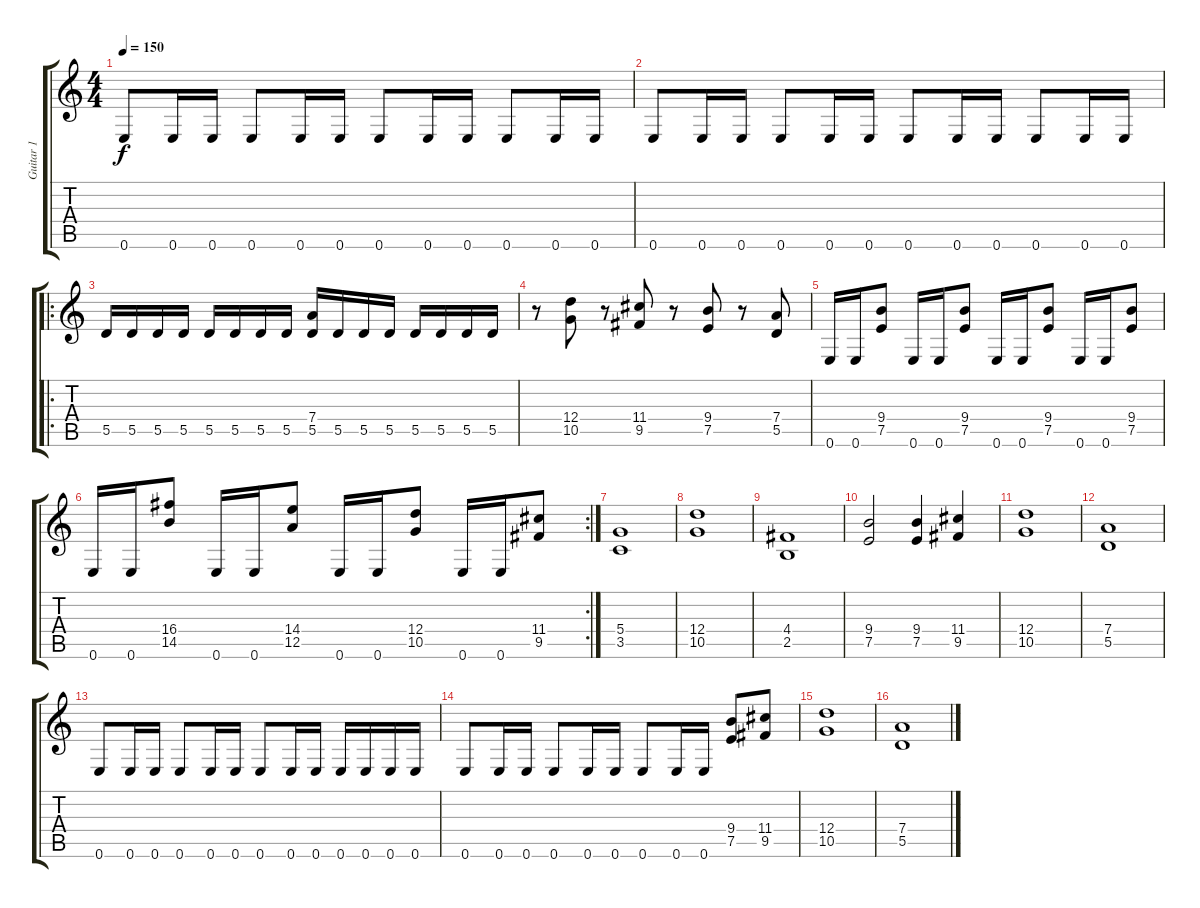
\track ("Guitar 1" "Guitar 1") {instrument distortionguitar}
\staff {score tabs}
\tuning (E4 B3 G3 D3 A2 E2) {hide}
\ts (4 4)
\tempo 150
\clef g2
\ks c
0.6.8{dy f} 0.6.16 0.6.16 0.6.8 0.6.16 0.6.16 0.6.8 0.6.16 0.6.16 0.6.8 0.6.16 0.6.16 |
0.6.8 0.6.16 0.6.16 0.6.8 0.6.16 0.6.16 0.6.8 0.6.16 0.6.16 0.6.8 0.6.16 0.6.16 |
\ro
5.5.16 5.5.16 5.5.16 5.5.16 5.5.16 5.5.16 5.5.16 5.5.16 (7.4 5.5).16 5.5.16 5.5.16 5.5.16 5.5.16 5.5.16 5.5.16 5.5.16 |
r.8 (12.4 10.5).8 r.8 (11.4 9.5).8 r.8 (9.4 7.5).8 r.8 (7.4 5.5).8 |
0.6.16 0.6.16 (9.4 7.5).8 0.6.16 0.6.16 (9.4 7.5).8 0.6.16 0.6.16 (9.4 7.5).8 0.6.16 0.6.16 (9.4 7.5).8 |
\rc 2
0.6.16 0.6.16 (16.4 14.5).8 0.6.16 0.6.16 (14.4 12.5).8 0.6.16 0.6.16 (12.4 10.5).8 0.6.16 0.6.16 (11.4 9.5).8 |
(5.4 3.5).1 |
(12.4 10.5).1 |
(4.4 2.5).1 |
(9.4 7.5).2 (9.4 7.5).4 (11.4 9.5).4 |
(12.4 10.5).1 |
(7.4 5.5).1 |
0.6.8 0.6.16 0.6.16 0.6.8 0.6.16 0.6.16 0.6.8 0.6.16 0.6.16 0.6.16 0.6.16 0.6.16 0.6.16 |
0.6.8 0.6.16 0.6.16 0.6.8 0.6.16 0.6.16 0.6.8 0.6.16 0.6.16 (9.4 7.5).8 (11.4 9.5).8 |
(12.4 10.5).1 |
(7.4 5.5).1
